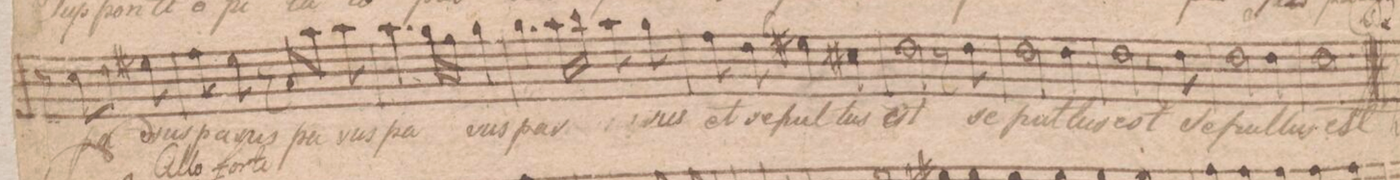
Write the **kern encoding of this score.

**kern	**text	**dynam
*I"Baſso.	*	*
*clefF4	*	*
*k[f#c#]	*	*
*met(c|)	*	*
*M3/4	*	*
8r	.	.
8E#\L	pa-	.
8F#\J	.	.
8G#X\	-sus	.
=142	=142	=142
8A\	pa-	.
8G\	-sus	.
8r	.	.
8C#/L	pa-	.
8c#\J	.	.
8c#\	-sus	.
=143	=143	=143
4.c#\	pa-	.
16B\LL	.	.
16A\JJ	.	.
4B\	-sus	.
=144	=144	=144
4.B\	pas-	.
16c#\LL	.	.
16d\JJ	.	.
8c#\	.	.
8B\	-sus	.
=145	=145	=145
8A\	et	.
8F#\	se-	.
8qqA/	.	.
4G#X\	-pul-	.
4E#X\	-tus	.
=146	=146	=146
2F#\	est	.
8r	.	.
8F#\	se-	.
=147	=147	=147
2F#\	-pul-	.
4F#\	-tus	.
=148	=148	=148
2F#\	est	.
8r	.	.
8F#\	ſe-	.
=149	=149	=149
2F#\	-pul-	.
4F#\	-tus	.
=150	=150	=150
2.F#\	est	.
==151	==151	==151
*-	*-	*-
